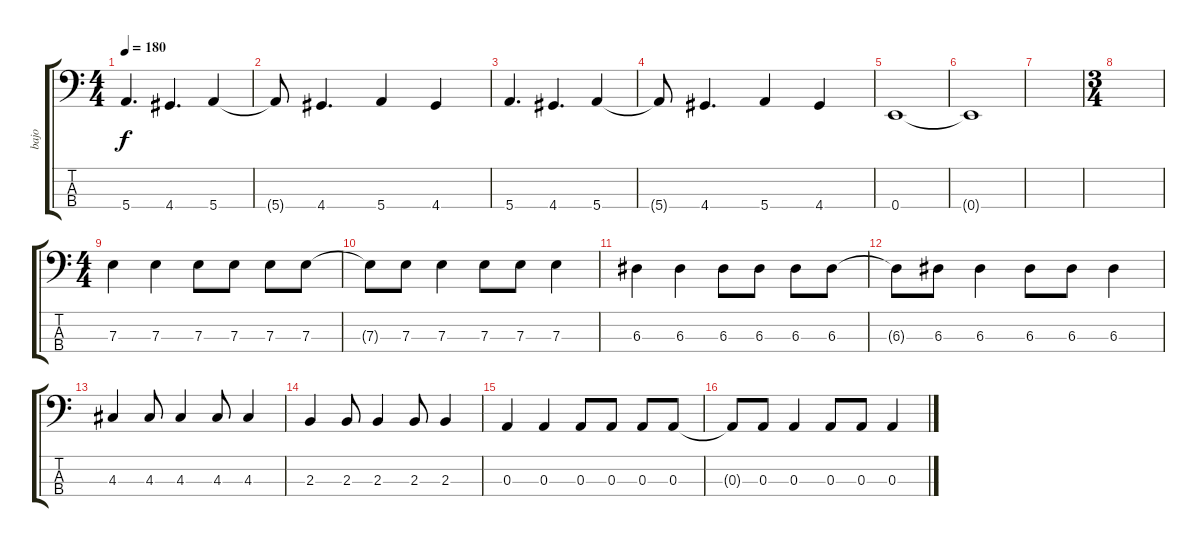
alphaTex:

\track ("bajo" "bajo") {instrument electricbassfinger}
\staff {score tabs}
\tuning (G2 D2 A1 E1) {hide}
\ts (4 4)
\tempo 180
\clef f4
\ks c
5.4.4{d dy f} 4.4.4{d} 5.4.4 |
5.4{t}.8 4.4.4{d} 5.4.4 4.4.4 |
5.4.4{d} 4.4.4{d} 5.4.4 |
5.4{t}.8 4.4.4{d} 5.4.4 4.4.4 |
0.4.1 |
0.4{t}.1 |
|
\ts (3 4)
|
\ts (4 4)
7.3.4 7.3.4 7.3.8 7.3.8 7.3.8 7.3.8 |
7.3{t}.8 7.3.8 7.3.4 7.3.8 7.3.8 7.3.4 |
6.3.4 6.3.4 6.3.8 6.3.8 6.3.8 6.3.8 |
6.3{t}.8 6.3.8 6.3.4 6.3.8 6.3.8 6.3.4 |
4.3.4 4.3.8 4.3.4 4.3.8 4.3.4 |
2.3.4 2.3.8 2.3.4 2.3.8 2.3.4 |
0.3.4 0.3.4 0.3.8 0.3.8 0.3.8 0.3.8 |
0.3{t}.8 0.3.8 0.3.4 0.3.8 0.3.8 0.3.4
